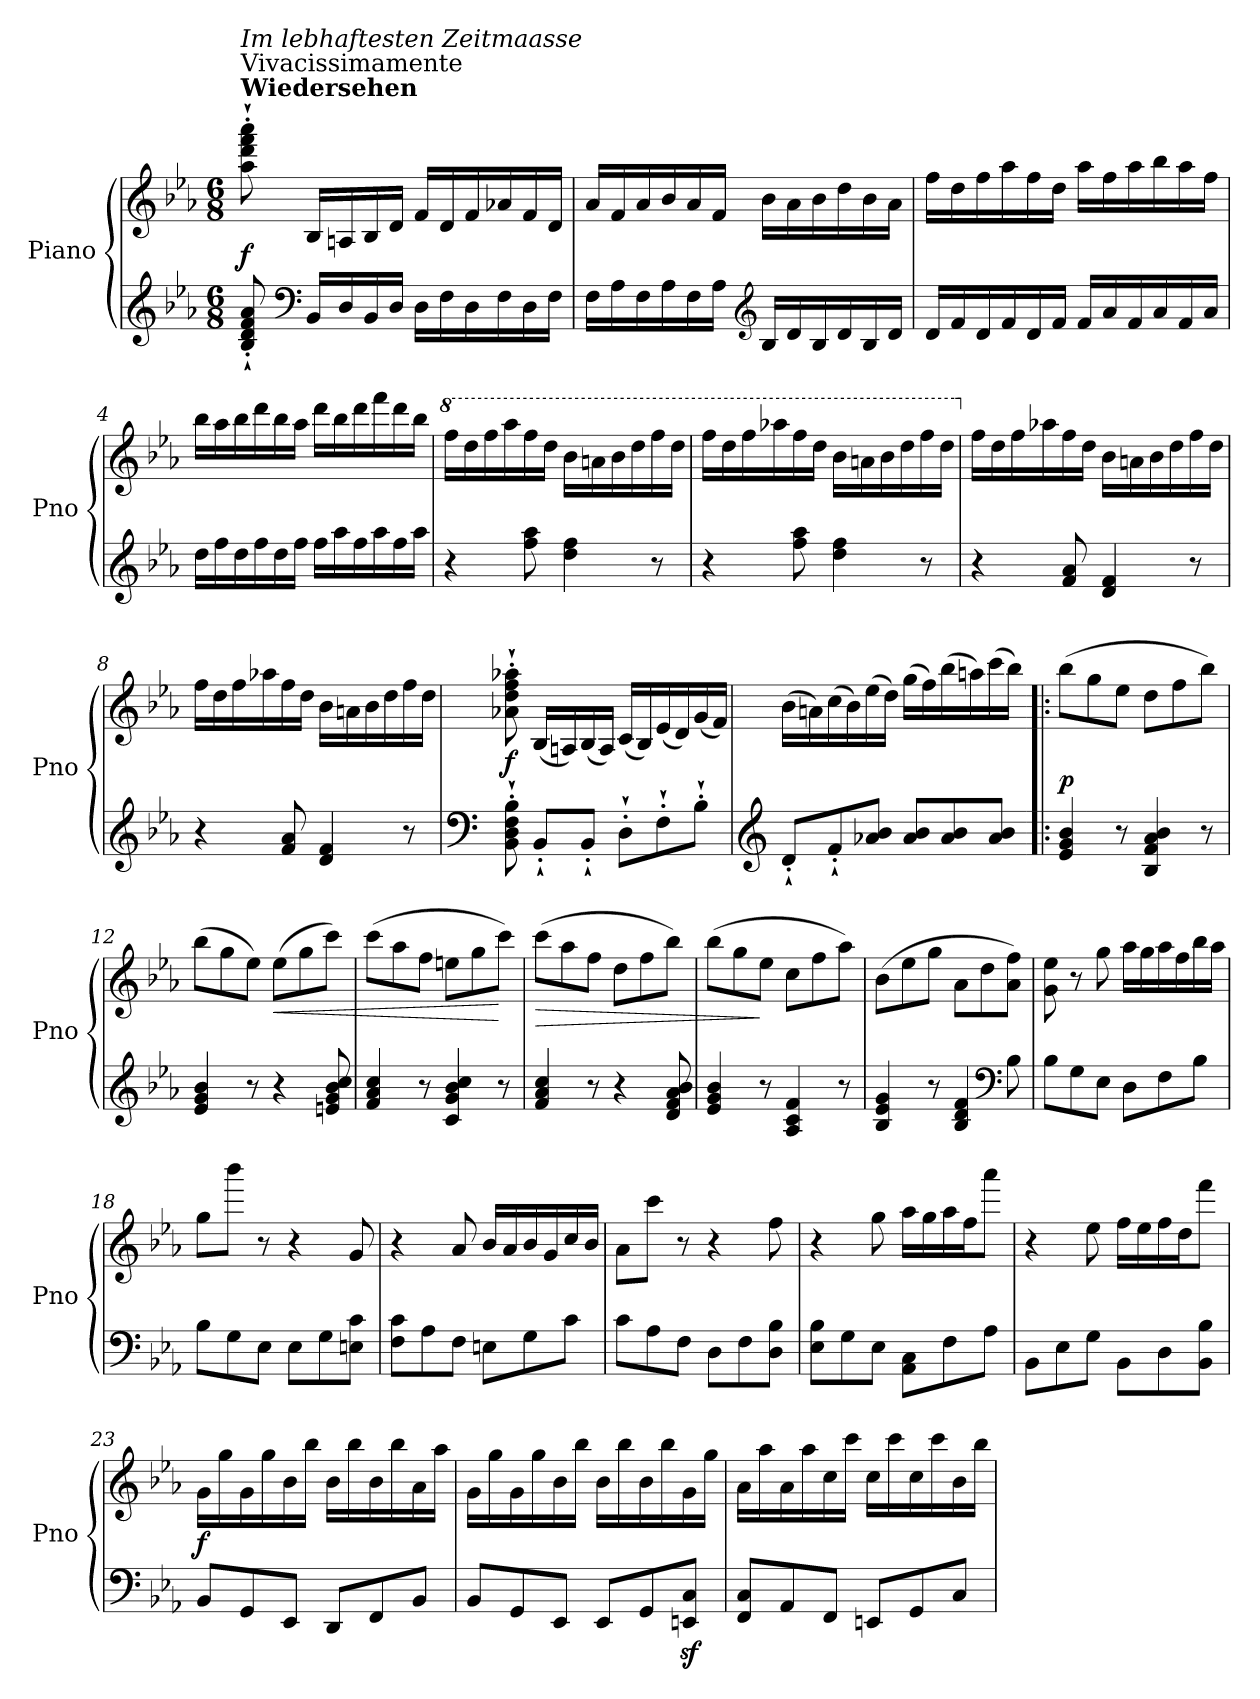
**kern	**kern	**dynam
*part1	*part1	*part1
*staff2	*staff1	*staff1/2
*I"Piano	*	*
*I'Pno	*	*
*clefG2	*clefG2	*
*k[b-e-a-]	*k[b-e-a-]	*
*M6/8	*M6/8	*
=1	=1	=1
!	!LO:TX:a:B:t=Wiedersehen	!
!	!LO:TX:a:t=Vivacissimamente	!
!	!LO:TX:a:i:t=Im lebhaftesten Zeitmaasse	!
!	!	!LO:DY:a=2
8B-/`' 8d/`' 8f/`' 8a-/`'	8aa-\`' 8ddd\`' 8fff\`' 8aaa-\`'	f
*clefF4	*	*
16BB-/LL	16B-/LL	.
16D/	16An/	.
16BB-/	16B-/	.
16D/JJ	16d/JJ	.
16D\LL	16f/LL	.
16F\	16d/	.
16D\	16f/	.
16F\	16a-X/	.
16D\	16f/	.
16F\JJ	16d/JJ	.
=2	=2	=2
16F\LL	16a-/LL	.
16A-\	16f/	.
16F\	16a-/	.
16A-\	16b-/	.
16F\	16a-/	.
16A-\JJ	16f/JJ	.
*clefG2	*	*
16B-/LL	16b-\LL	.
16d/	16a-\	.
16B-/	16b-\	.
16d/	16dd\	.
16B-/	16b-\	.
16d/JJ	16a-\JJ	.
=3	=3	=3
16d/LL	16ff\LL	.
16f/	16dd\	.
16d/	16ff\	.
16f/	16aa-\	.
16d/	16ff\	.
16f/JJ	16dd\JJ	.
16f/LL	16aa-\LL	.
16a-/	16ff\	.
16f/	16aa-\	.
16a-/	16bb-\	.
16f/	16aa-\	.
16a-/JJ	16ff\JJ	.
!!LO:LB:g=z
=4	=4	=4
16dd\LL	16bb-\LL	.
16ff\	16aa-\	.
16dd\	16bb-\	.
16ff\	16ddd\	.
16dd\	16bb-\	.
16ff\JJ	16aa-\JJ	.
16ff\LL	16ddd\LL	.
16aa-\	16bb-\	.
16ff\	16ddd\	.
16aa-\	16fff\	.
16ff\	16ddd\	.
16aa-\JJ	16bb-\JJ	.
=5	=5	=5
*	*8va	*
4r	16fff\LL	.
.	16ddd\	.
.	16fff\	.
.	16aaa-\	.
8ff\ 8aa-\	16fff\	.
.	16ddd\JJ	.
4dd\ 4ff\	16bb-\LL	.
.	16aan\	.
.	16bb-\	.
.	16ddd\	.
8r	16fff\	.
.	16ddd\JJ	.
=6	=6	=6
4r	16fff\LL	.
.	16ddd\	.
.	16fff\	.
.	16aaa-X\	.
8ff\ 8aa-\	16fff\	.
.	16ddd\JJ	.
4dd\ 4ff\	16bb-\LL	.
.	16aan\	.
.	16bb-\	.
.	16ddd\	.
8r	16fff\	.
.	16ddd\JJ	.
!!LO:LB:g=z
=7	=7	=7
*	*X8va	*
4r	16ff\LL	.
.	16dd\	.
.	16ff\	.
.	16aa-X\	.
8f/ 8a-/	16ff\	.
.	16dd\JJ	.
4d/ 4f/	16b-\LL	.
.	16an\	.
.	16b-\	.
.	16dd\	.
8r	16ff\	.
.	16dd\JJ	.
=8	=8	=8
4r	16ff\LL	.
.	16dd\	.
.	16ff\	.
.	16aa-X\	.
8f/ 8a-/	16ff\	.
.	16dd\JJ	.
4d/ 4f/	16b-\LL	.
.	16an\	.
.	16b-\	.
.	16dd\	.
8r	16ff\	.
.	16dd\JJ	.
=9	=9	=9
*clefF4	*	*
!	!	!LO:DY:b
8BB-\`' 8D\`' 8F\`' 8B-\`'	8a-X\`' 8dd\`' 8ff\`' 8aa-X\`'	f
8BB-`'/L	(16B-/LL	.
.	16An/)	.
8BB-`'/J	(16B-/	.
.	16A/JJ)	.
8D`'\L	(16c/LL	.
.	16B-/)	.
8F`'\	(16e-/	.
.	16d/)	.
8B-`'\J	(16g/	.
.	16f/JJ)	.
!!LO:LB:g=z
=10	=10	=10
*clefG2	*	*
8d`'/L	(16b-\LL	.
.	16an\)	.
8f`'/	(16cc\	.
.	16b-\)	.
8a-X/ 8b-/J	(16ee-\	.
.	16dd\JJ)	.
8a-/ 8b-/L	(16gg\LL	.
.	16ff\)	.
8a-/ 8b-/	(16bb-\	.
.	16aan\)	.
8a-/ 8b-/J	(16ccc\	.
.	16bb-\JJ)	.
=11!|:	=11!|:	=11!|:
!	!	!LO:DY:a=2
4e-/ 4g/ 4b-/	(8bb-\L	p
.	8gg\	.
8r	8ee-\J	.
4B-/ 4f/ 4a-/ 4b-/	8dd\L	.
.	8ff\	.
8r	8bb-\J)	.
=12	=12	=12
4e-/ 4g/ 4b-/	(8bb-\L	.
.	8gg\	.
8r	8ee-\J)	.
!	!	!LO:HP:b
4r	(8ee-\L	<
.	8gg\	.
8en/ 8g/ 8b-/ 8cc/	8ccc\J)	.
=13	=13	=13
4f/ 4a-/ 4cc/	(8ccc\L	.
.	8aa-\	.
8r	8ff\J	.
4c/ 4g/ 4b-/ 4cc/	8een\L	.
.	8gg\	.
8r	8ccc\J)	[
=14	=14	=14
!	!	!LO:HP:b
4f/ 4a-/ 4cc/	(8ccc\L	>
.	8aa-\	.
8r	8ff\J	.
4r	8dd\L	.
.	8ff\	.
8d/ 8f/ 8a-/ 8b-/	8bb-\J)	.
!!LO:LB:g=z
=15	=15	=15
4e-/ 4g/ 4b-/	(8bb-\L	.
.	8gg\	.
8r	8ee-\J	]
4A-/ 4c/ 4f/	8cc\L	.
.	8ff\	.
8r	8aa-\J)	.
=16	=16	=16
4B-/ 4e-/ 4g/	(8b-\L	.
.	8ee-\	.
8r	8gg\J	.
4B-/ 4d/ 4f/	8a-\L	.
.	8dd\	.
*clefF4	*	*
8B-\	8a-\ 8ff\J)	.
=17	=17	=17
8B-\L	8g\ 8ee-\	.
!	!	!LO:DY:b
8G\	8r	other-dynamics
8E-\J	8gg\	.
8D\L	16aa-\LL	.
.	16gg\	.
8F\	16aa-\	.
.	16ff\	.
8B-\J	16bb-\	.
.	16aa-\JJ	.
=18	=18	=18
8B-\L	8gg\L	.
8G\	8bbb-\J	.
8E-\J	8r	.
8E-\L	4r	.
8G\	.	.
8En\ 8c\J	8g/	.
=19	=19	=19
8F\ 8c\L	4r	.
8A-\	.	.
8F\J	8a-/	.
8En\L	16b-/LL	.
.	16a-/	.
8G\	16b-/	.
.	16g/	.
8c\J	16cc/	.
.	16b-/JJ	.
=20	=20	=20
8c\L	8a-\L	.
8A-\	8ccc\J	.
8F\J	8r	.
8D\L	4r	.
8F\	.	.
8D\ 8B-\J	8ff\	.
!!LO:PB:g=z
=21	=21	=21
8E-\ 8B-\L	4r	.
8G\	.	.
8E-\J	8gg\	.
8AA-\ 8C\L	16aa-\LL	.
.	16gg\	.
8F\	16aa-\	.
.	16ff\J	.
8A-\J	8aaa-\J	.
!!LO:LB:g=z
=22	=22	=22
8BB-\L	4r	.
8E-\	.	.
8G\J	8ee-\	.
8BB-\L	16ff\LL	.
.	16ee-\	.
8D\	16ff\	.
.	16dd\J	.
8BB-\ 8B-\J	8fff\J	.
=23	=23	=23
!	!	!LO:DY:b
8BB-/L	16g\LL	f
.	16gg\	.
8GG/	16g\	.
.	16gg\	.
8EE-/J	16b-\	.
.	16bb-\JJ	.
8DD/L	16b-\LL	.
.	16bb-\	.
8FF/	16b-\	.
.	16bb-\	.
8BB-/J	16a-\	.
.	16aa-\JJ	.
=24	=24	=24
8BB-/L	16g\LL	.
.	16gg\	.
8GG/	16g\	.
.	16gg\	.
8EE-/J	16b-\	.
.	16bb-\JJ	.
8EE-/L	16b-\LL	.
.	16bb-\	.
8GG/	16b-\	.
.	16bb-\	.
8EEn/z> 8C/z>J	16g\	.
.	16gg\JJ	.
=25	=25	=25
8FF/ 8C/L	16a-\LL	.
.	16aa-\	.
8AA-/	16a-\	.
.	16aa-\	.
8FF/J	16cc\	.
.	16ccc\JJ	.
8EEn/L	16cc\LL	.
.	16ccc\	.
8GG/	16cc\	.
.	16ccc\	.
8C/J	16b-\	.
.	16bb-\JJ	.
=	=	=
*-	*-	*-
